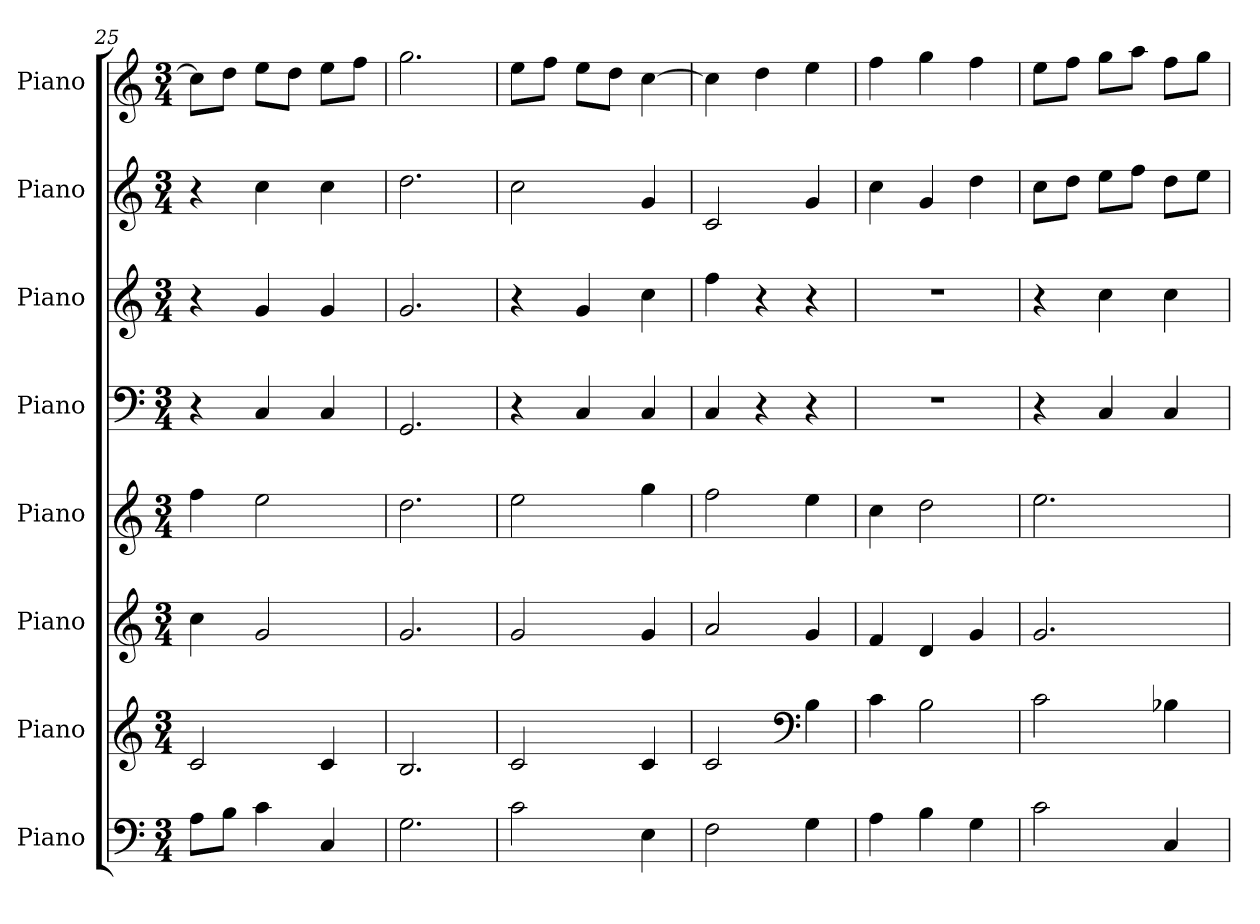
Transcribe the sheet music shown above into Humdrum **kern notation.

**kern	**kern	**kern	**kern	**kern	**kern	**kern	**kern
*part8	*part7	*part6	*part5	*part4	*part3	*part2	*part1
*staff8	*staff7	*staff6	*staff5	*staff4	*staff3	*staff2	*staff1
*I"Piano	*I"Piano	*I"Piano	*I"Piano	*I"Piano	*I"Piano	*I"Piano	*I"Piano
*I'Pno.	*I'Pno.	*I'Pno.	*I'Pno.	*I'Pno.	*I'Pno.	*I'Pno.	*I'Pno.
*clefF4	*clefG2	*clefG2	*clefG2	*clefF4	*clefG2	*clefG2	*clefG2
*k[]	*k[]	*k[]	*k[]	*k[]	*k[]	*k[]	*k[]
*M3/4	*M3/4	*M3/4	*M3/4	*M3/4	*M3/4	*M3/4	*M3/4
=25	=25	=25	=25	=25	=25	=25	=25
8A\L	2c/	4cc\	4ff\	4r	4r	4r	8cc\L]
8B\J	.	.	.	.	.	.	8dd\J
4c\	.	2g/	2ee\	4C/	4g/	4cc\	8ee\L
.	.	.	.	.	.	.	8dd\J
4C/	4c/	.	.	4C/	4g/	4cc\	8ee\L
.	.	.	.	.	.	.	8ff\J
=26	=26	=26	=26	=26	=26	=26	=26
2.G\	2.B/	2.g/	2.dd\	2.GG/	2.g/	2.dd\	2.gg\
=27	=27	=27	=27	=27	=27	=27	=27
2c\	2c/	2g/	2ee\	4r	4r	2cc\	8ee\L
.	.	.	.	.	.	.	8ff\J
.	.	.	.	4C/	4g/	.	8ee\L
.	.	.	.	.	.	.	8dd\J
4E\	4c/	4g/	4gg\	4C/	4cc\	4g/	[4cc\
=28	=28	=28	=28	=28	=28	=28	=28
2F\	2c/	2a/	2ff\	4C/	4ff\	2c/	4cc\]
.	.	.	.	4r	4r	.	4dd\
*	*clefF4	*	*	*	*	*	*
4G\	4B\	4g/	4ee\	4r	4r	4g/	4ee\
=29	=29	=29	=29	=29	=29	=29	=29
4A\	4c\	4f/	4cc\	2.r	2.r	4cc\	4ff\
4B\	2B\	4d/	2dd\	.	.	4g/	4gg\
4G\	.	4g/	.	.	.	4dd\	4ff\
!!LO:PB:g=z
=30	=30	=30	=30	=30	=30	=30	=30
2c\	2c\	2.g/	2.ee\	4r	4r	8cc\L	8ee\L
.	.	.	.	.	.	8dd\J	8ff\J
.	.	.	.	4C/	4cc\	8ee\L	8gg\L
.	.	.	.	.	.	8ff\J	8aa\J
4C/	4B-X\	.	.	4C/	4cc\	8dd\L	8ff\L
.	.	.	.	.	.	8ee\J	8gg\J
=	=	=	=	=	=	=	=
*-	*-	*-	*-	*-	*-	*-	*-
